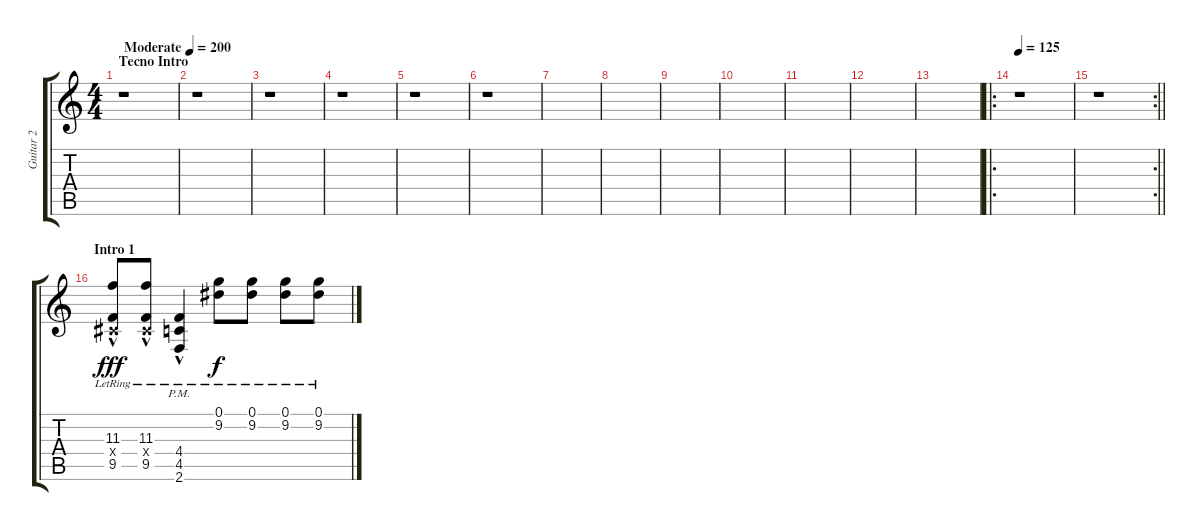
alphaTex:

\track ("Guitar 2" "Guitar 2") {instrument distortionguitar}
\staff {score tabs}
\tuning (Eb4 Bb3 Gb3 Db3 Ab2 Eb2) {hide}
\ts (4 4)
\section ("" "Tecno Intro")
\tempo (200 "Moderate")
\tempo 115
\tempo (200 "Moderate")
\clef g2
\ks c
r.1{dy fff instrument distortionguitar} |
r.1 |
r.1 |
r.1 |
r.1 |
r.1 |
|
|
|
|
|
|
|
\ro
\tempo 125
r.1 |
\rc 2
\barLineRight lightlight
r.1 |
\section ("" "Intro 1")
(11.3{lr} 0.4{x} 9.5{hac lr}).8 (11.3{lr} 0.4{x} 9.5{hac lr}).8 (4.4{pm lr} 4.5{hac lr} 2.6{lr}).4 (0.1{lr} 9.2{lr}).8{dy f} (0.1{lr} 9.2{lr}).8 (0.1{lr} 9.2{lr}).8 (0.1{lr} 9.2{lr}).8
